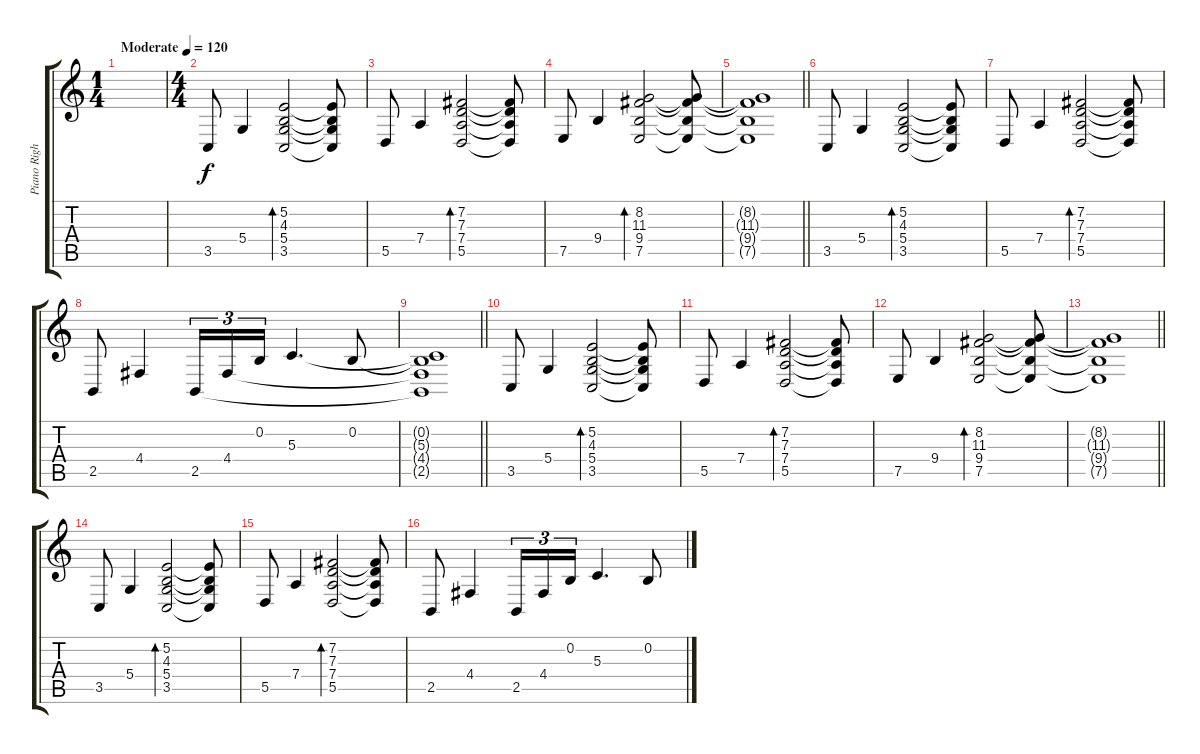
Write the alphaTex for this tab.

\track ("Piano Right Standard" "Piano Righ") {instrument acousticgrandpiano}
\staff {score tabs}
\tuning (E4 B3 G3 D3 A2 E2) {hide}
\ts (1 4)
\tempo (120 "Moderate")
\clef g2
\ks c
|
\ts (4 4)
3.5.8 5.4.4 (5.2 4.3 5.4 3.5).2{bd 480} (5.2{t} 4.3{t} 5.4{t} 3.5{t}).8 |
5.5.8 7.4.4 (7.2 7.3 7.4 5.5).2{bd 480} (7.2{t} 7.3{t} 7.4{t} 5.5{t}).8 |
7.5.8 9.4.4 (8.2 11.3 9.4 7.5).2{bd 480} (8.2{t} 11.3{t} 9.4{t} 7.5{t}).8 |
\barLineRight lightlight
(8.2{t} 11.3{t} 9.4{t} 7.5{t}).1 |
3.5.8 5.4.4 (5.2 4.3 5.4 3.5).2{bd 480} (5.2{t} 4.3{t} 5.4{t} 3.5{t}).8 |
5.5.8 7.4.4 (7.2 7.3 7.4 5.5).2{bd 480} (7.2{t} 7.3{t} 7.4{t} 5.5{t}).8 |
2.5.8 4.4.4 2.5.16{tu (3 2)} 4.4.16{tu (3 2)} 0.2.16{tu (3 2)} 5.3.4{d} 0.2.8 |
\barLineRight lightlight
(0.2{t} 5.3{t} 4.4{t} 2.5{t}).1 |
3.5.8 5.4.4 (5.2 4.3 5.4 3.5).2{bd 480} (5.2{t} 4.3{t} 5.4{t} 3.5{t}).8 |
5.5.8 7.4.4 (7.2 7.3 7.4 5.5).2{bd 480} (7.2{t} 7.3{t} 7.4{t} 5.5{t}).8 |
7.5.8 9.4.4 (8.2 11.3 9.4 7.5).2{bd 480} (8.2{t} 11.3{t} 9.4{t} 7.5{t}).8 |
\barLineRight lightlight
(8.2{t} 11.3{t} 9.4{t} 7.5{t}).1 |
3.5.8 5.4.4 (5.2 4.3 5.4 3.5).2{bd 480} (5.2{t} 4.3{t} 5.4{t} 3.5{t}).8 |
5.5.8 7.4.4 (7.2 7.3 7.4 5.5).2{bd 480} (7.2{t} 7.3{t} 7.4{t} 5.5{t}).8 |
2.5.8 4.4.4 2.5.16{tu (3 2)} 4.4.16{tu (3 2)} 0.2.16{tu (3 2)} 5.3.4{d} 0.2.8
